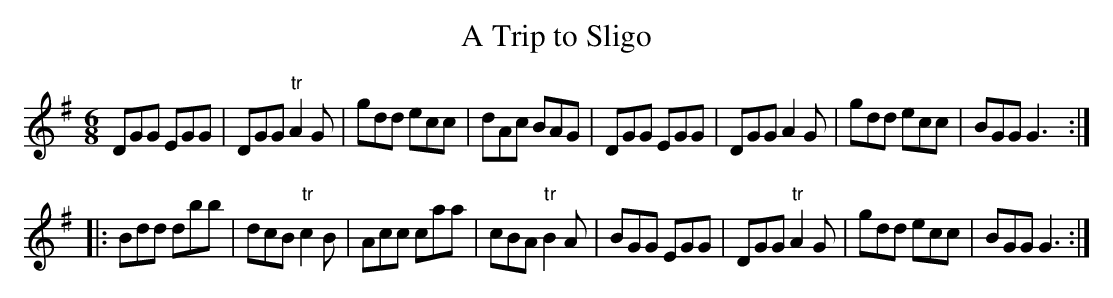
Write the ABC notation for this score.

X:1
T:Trip to Sligo, A
M:6/8
K:G
DGG EGG| DGG "tr"A2G| gdd ecc| dAc BAG|\
DGG EGG| DGG A2G| gdd ecc| BGG G3::
Bdd dbb| dcB "tr"c2B| Acc caa| cBA "tr"B2A|\
BGG EGG| DGG "tr"A2G| gdd ecc| BGG G3:|
